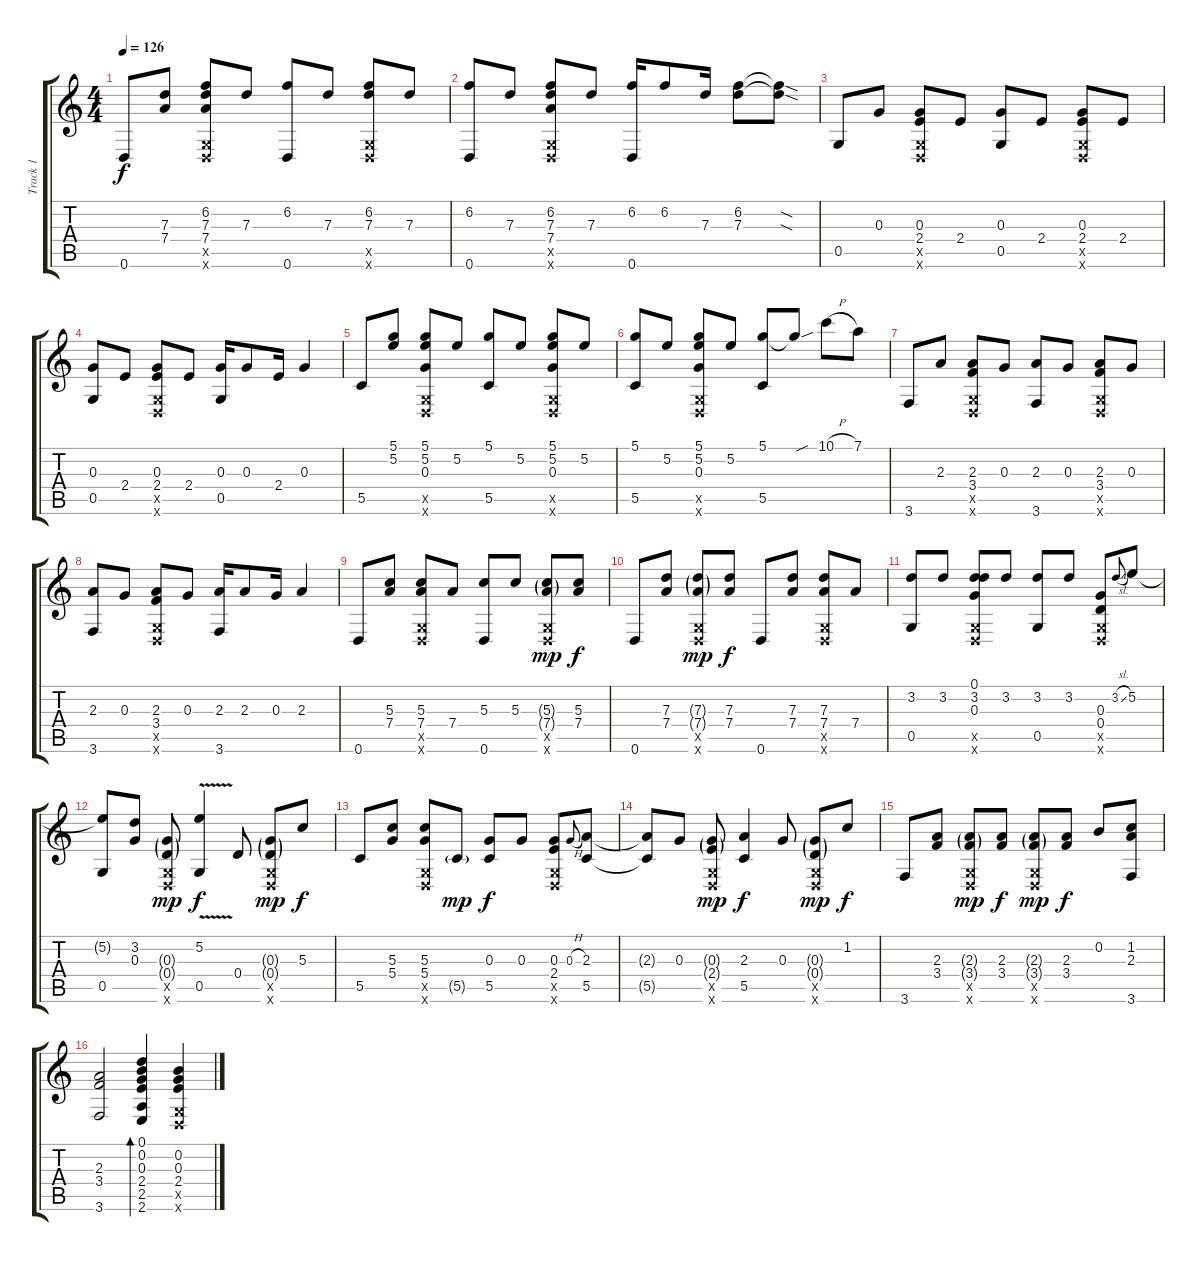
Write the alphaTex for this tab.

\track ("Track 1" "Track 1") {instrument acousticguitarsteel}
\staff {score tabs}
\tuning (D4 B3 G3 D3 G2 D2) {hide}
\ts (4 4)
\tempo 126
\clef g2
\ks c
0.6.8{dy f volume 13} (7.3 7.4).8 (6.2 7.3 7.4 0.5{x} 0.6{x}).8 7.3.8 (6.2 0.6).8 7.3.8 (6.2 7.3 0.5{x} 0.6{x}).8 7.3.8 |
(6.2 0.6).8 7.3.8 (6.2 7.3 7.4 0.5{x} 0.6{x}).8 7.3.8 (6.2 0.6).16 6.2.8 7.3.16 (6.2 7.3).8 (6.2{sod t} 7.3{sod t}).8 |
0.5.8 0.3.8 (0.3 2.4 0.5{x} 0.6{x}).8 2.4.8 (0.3 0.5).8 2.4.8 (0.3 2.4 0.5{x} 0.6{x}).8 2.4.8 |
(0.3 0.5).8 2.4.8 (0.3 2.4 0.5{x} 0.6{x}).8 2.4.8 (0.3 0.5).16 0.3.8 2.4.16 0.3.4 |
5.5.8 (5.1 5.2).8 (5.1 5.2 0.3 0.5{x} 0.6{x}).8 5.2.8 (5.1 5.5).8 5.2.8 (5.1 5.2 0.3 0.5{x} 0.6{x}).8 5.2.8 |
(5.1 5.5).8 5.2.8 (5.1 5.2 0.3 0.5{x} 0.6{x}).8 5.2.8 (5.1 5.5).8 5.1{sou t}.8 10.1{h}.8 7.1.8 |
3.6.8 2.3.8 (2.3 3.4 0.5{x} 0.6{x}).8 0.3.8 (2.3 3.6).8 0.3.8 (2.3 3.4 0.5{x} 0.6{x}).8 0.3.8 |
(2.3 3.6).8 0.3.8 (2.3 3.4 0.5{x} 0.6{x}).8 0.3.8 (2.3 3.6).16 2.3.8 0.3.16 2.3.4 |
0.6.8 (5.3 7.4).8 (5.3 7.4 0.5{x} 0.6{x}).8 7.4.8 (5.3 0.6).8 5.3.8 (5.3{g} 7.4{g} 0.5{x} 0.6{x}).8{dy mp} (5.3 7.4).8{dy f} |
0.6.8 (7.3 7.4).8 (7.3{g} 7.4{g} 0.5{x} 0.6{x}).8{dy mp} (7.3 7.4).8{dy f} 0.6.8 (7.3 7.4).8 (7.3 7.4 0.5{x} 0.6{x}).8 7.4.8 |
(3.2 0.5).8 3.2.8 (0.1 3.2 0.3 0.5{x} 0.6{x}).8 3.2.8 (3.2 0.5).8 3.2.8 (0.3 0.4 0.5{x} 0.6{x}).8 3.2{sl}.8{gr onbeat} 5.2.8 |
(5.2{t} 0.5).8 (3.2 0.3).8 (0.3{g} 0.4{g} 0.5{x} 0.6{x}).8{dy mp} (5.2{v} 0.5).4{dy f} 0.4.8 (0.3{g} 0.4{g} 0.5{x} 0.6{x}).8{dy mp} 5.3.8{dy f} |
5.5.8 (5.3 5.4).8 (5.3 5.4 0.5{x} 0.6{x}).8 5.5{g}.8{dy mp} (0.3 5.5).8{dy f} 0.3.8 (0.3 2.4 0.5{x} 0.6{x}).8 0.3{h}.8{gr onbeat} (2.3 5.5).8 |
(2.3{t} 5.5{t}).8 0.3.8 (0.3{g} 2.4{g} 0.5{x} 0.6{x}).8{dy mp} (2.3 5.5).4{dy f} 0.3.8 (0.3{g} 0.4{g} 0.5{x} 0.6{x}).8{dy mp} 1.2.8{dy f} |
3.6.8 (2.3 3.4).8 (2.3{g} 3.4{g} 0.5{x} 0.6{x}).8{dy mp} (2.3 3.4).8{dy f} (2.3{g} 3.4{g} 0.5{x} 0.6{x}).8{dy mp} (2.3 3.4).8{dy f} 0.2.8 (1.2 2.3 3.6).8 |
(2.3 3.4 3.6).2 (0.1 0.2 0.3 2.4 2.5 2.6).4{bd 120} (0.2 0.3 2.4 0.5{x} 0.6{x}).4
